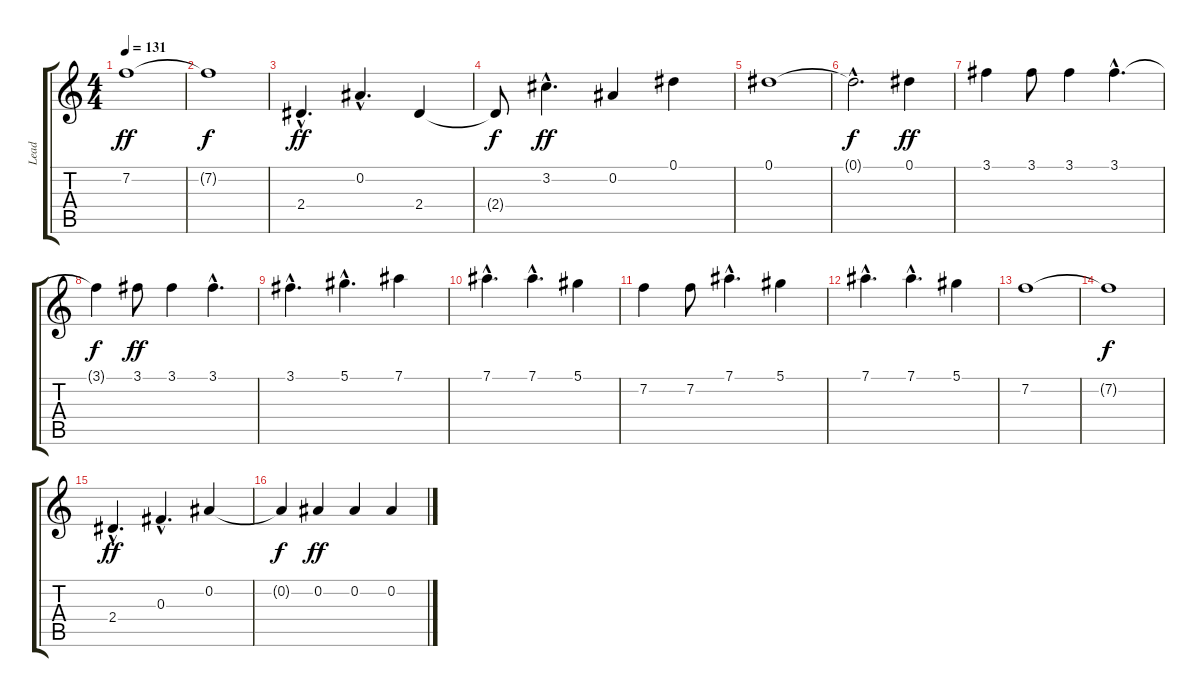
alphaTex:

\track ("Lead" "Lead") {instrument overdrivenguitar}
\staff {score tabs}
\tuning (Eb4 Bb3 Gb3 Db3 Ab2 Eb2) {hide}
\ts (4 4)
\tempo 131
\clef g2
\ks c
7.2.1{dy ff} |
7.2{t}.1{dy f} |
2.4{hac}.4{d dy ff} 0.2{hac}.4{d} 2.4.4 |
2.4{t}.8{dy f} 3.2{hac}.4{d dy ff} 0.2.4 0.1.4 |
0.1.1 |
0.1{hac t}.2{d dy f} 0.1.4{dy ff} |
3.1.4 3.1.8 3.1.4 3.1{hac}.4{d} |
3.1{t}.4{dy f} 3.1.8{dy ff} 3.1.4 3.1{hac}.4{d} |
3.1{hac}.4{d} 5.1{hac}.4{d} 7.1.4 |
7.1{hac}.4{d} 7.1{hac}.4{d} 5.1.4 |
7.2.4 7.2.8 7.1{hac}.4{d} 5.1.4 |
7.1{hac}.4{d} 7.1{hac}.4{d} 5.1.4 |
7.2.1 |
7.2{t}.1{dy f} |
2.4{hac}.4{d dy ff} 0.3{hac}.4{d} 0.2.4 |
0.2{t}.4{dy f} 0.2.4{dy ff} 0.2.4 0.2.4
